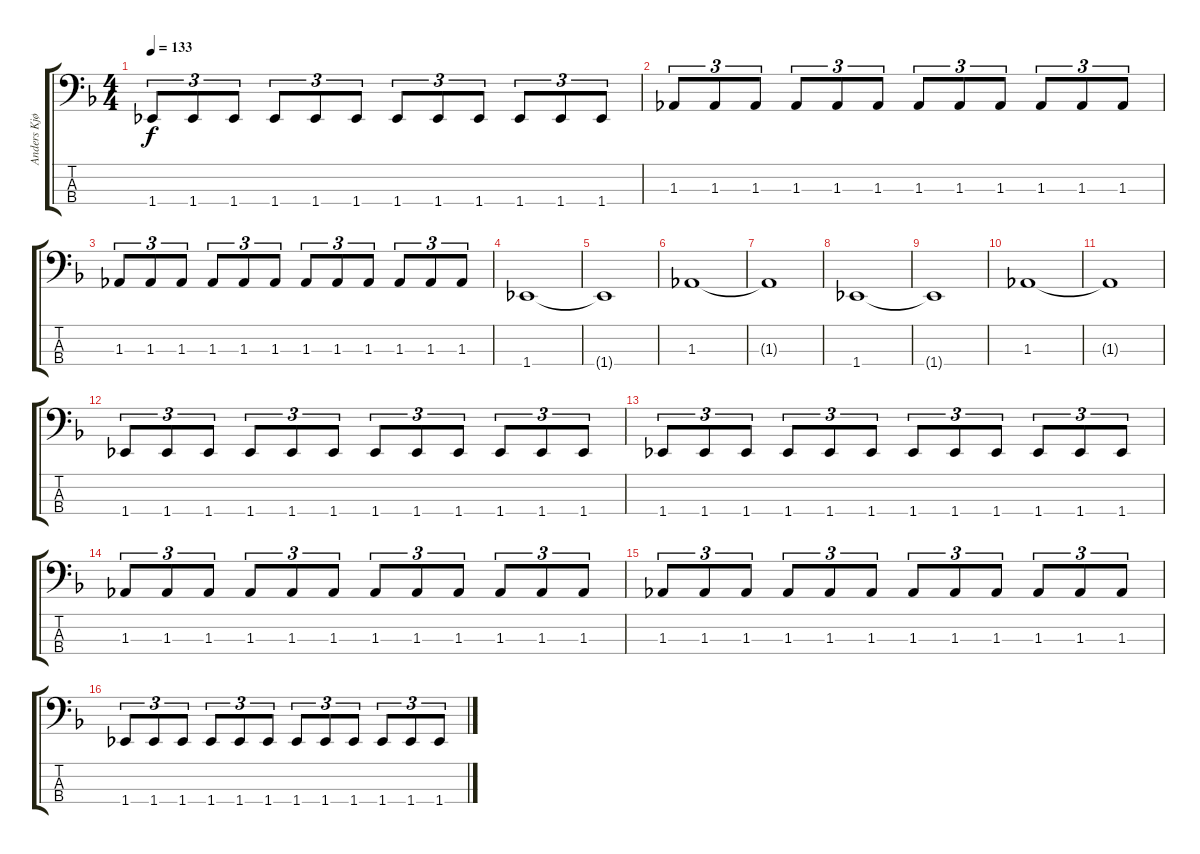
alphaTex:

\track ("Anders Kjølholm" "Anders Kjø") {instrument electricbassfinger}
\staff {score tabs}
\tuning (F2 C2 G1 D1) {hide}
\ts (4 4)
\tempo 133
\clef f4
\ks f
1.4.8{tu (3 2) dy f} 1.4.8{tu (3 2)} 1.4.8{tu (3 2)} 1.4.8{tu (3 2)} 1.4.8{tu (3 2)} 1.4.8{tu (3 2)} 1.4.8{tu (3 2)} 1.4.8{tu (3 2)} 1.4.8{tu (3 2)} 1.4.8{tu (3 2)} 1.4.8{tu (3 2)} 1.4.8{tu (3 2)} |
1.3.8{tu (3 2)} 1.3.8{tu (3 2)} 1.3.8{tu (3 2)} 1.3.8{tu (3 2)} 1.3.8{tu (3 2)} 1.3.8{tu (3 2)} 1.3.8{tu (3 2)} 1.3.8{tu (3 2)} 1.3.8{tu (3 2)} 1.3.8{tu (3 2)} 1.3.8{tu (3 2)} 1.3.8{tu (3 2)} |
1.3.8{tu (3 2)} 1.3.8{tu (3 2)} 1.3.8{tu (3 2)} 1.3.8{tu (3 2)} 1.3.8{tu (3 2)} 1.3.8{tu (3 2)} 1.3.8{tu (3 2)} 1.3.8{tu (3 2)} 1.3.8{tu (3 2)} 1.3.8{tu (3 2)} 1.3.8{tu (3 2)} 1.3.8{tu (3 2)} |
1.4.1 |
1.4{t}.1 |
1.3.1 |
1.3{t}.1 |
1.4.1 |
1.4{t}.1 |
1.3.1 |
1.3{t}.1 |
1.4.8{tu (3 2)} 1.4.8{tu (3 2)} 1.4.8{tu (3 2)} 1.4.8{tu (3 2)} 1.4.8{tu (3 2)} 1.4.8{tu (3 2)} 1.4.8{tu (3 2)} 1.4.8{tu (3 2)} 1.4.8{tu (3 2)} 1.4.8{tu (3 2)} 1.4.8{tu (3 2)} 1.4.8{tu (3 2)} |
1.4.8{tu (3 2)} 1.4.8{tu (3 2)} 1.4.8{tu (3 2)} 1.4.8{tu (3 2)} 1.4.8{tu (3 2)} 1.4.8{tu (3 2)} 1.4.8{tu (3 2)} 1.4.8{tu (3 2)} 1.4.8{tu (3 2)} 1.4.8{tu (3 2)} 1.4.8{tu (3 2)} 1.4.8{tu (3 2)} |
1.3.8{tu (3 2)} 1.3.8{tu (3 2)} 1.3.8{tu (3 2)} 1.3.8{tu (3 2)} 1.3.8{tu (3 2)} 1.3.8{tu (3 2)} 1.3.8{tu (3 2)} 1.3.8{tu (3 2)} 1.3.8{tu (3 2)} 1.3.8{tu (3 2)} 1.3.8{tu (3 2)} 1.3.8{tu (3 2)} |
1.3.8{tu (3 2)} 1.3.8{tu (3 2)} 1.3.8{tu (3 2)} 1.3.8{tu (3 2)} 1.3.8{tu (3 2)} 1.3.8{tu (3 2)} 1.3.8{tu (3 2)} 1.3.8{tu (3 2)} 1.3.8{tu (3 2)} 1.3.8{tu (3 2)} 1.3.8{tu (3 2)} 1.3.8{tu (3 2)} |
1.4.8{tu (3 2)} 1.4.8{tu (3 2)} 1.4.8{tu (3 2)} 1.4.8{tu (3 2)} 1.4.8{tu (3 2)} 1.4.8{tu (3 2)} 1.4.8{tu (3 2)} 1.4.8{tu (3 2)} 1.4.8{tu (3 2)} 1.4.8{tu (3 2)} 1.4.8{tu (3 2)} 1.4.8{tu (3 2)}
